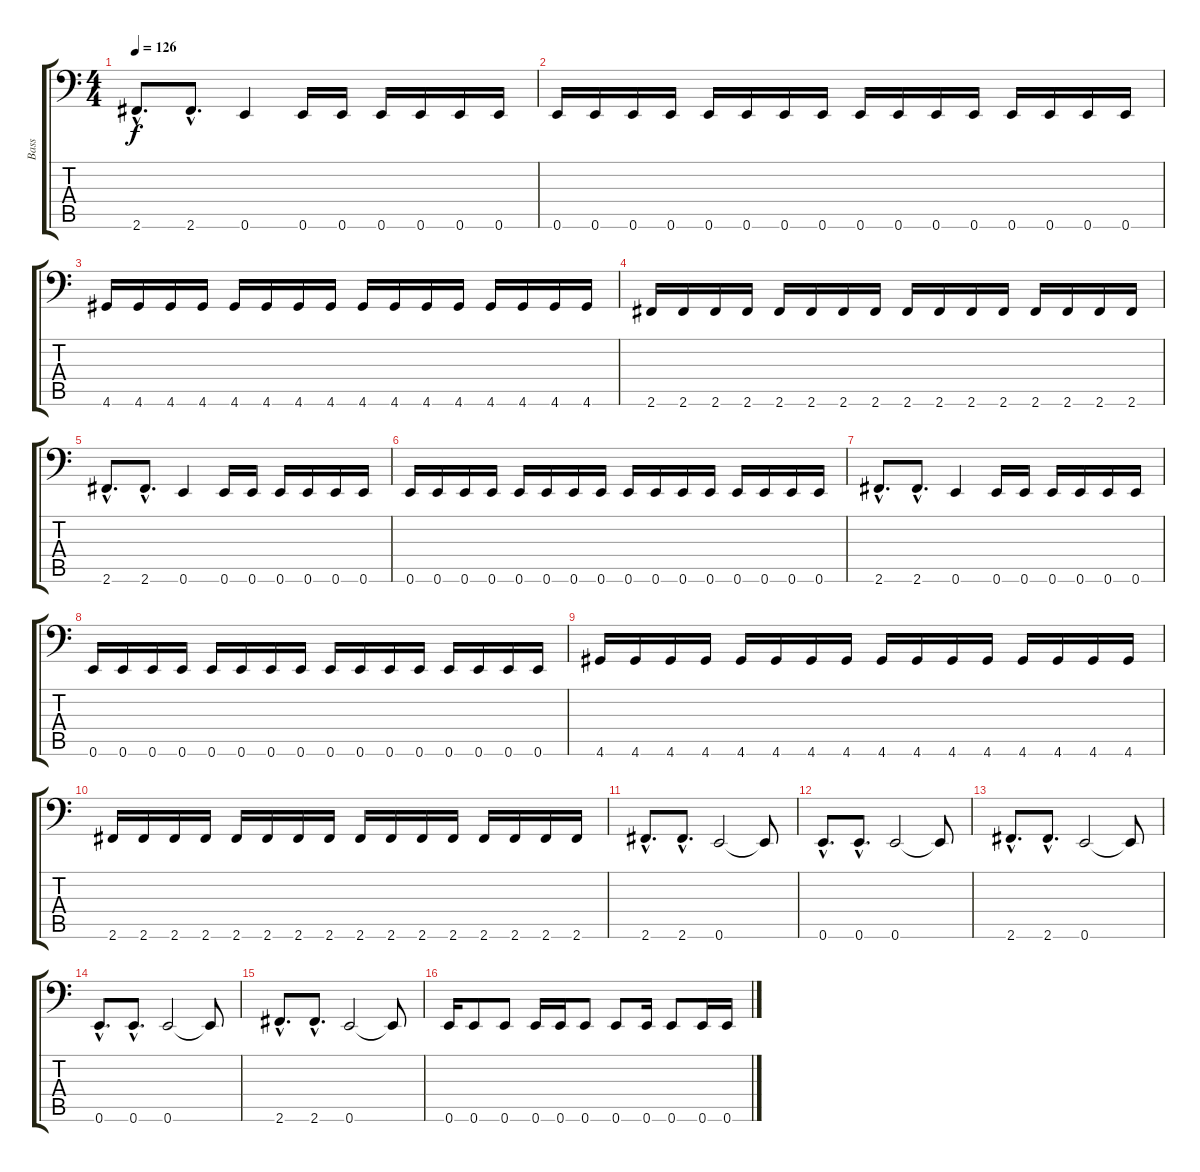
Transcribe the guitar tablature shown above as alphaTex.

\track ("Bass" "Bass") {instrument electricbassfinger}
\staff {score tabs}
\tuning (E3 B2 G2 D2 A1 E1) {hide}
\ts (4 4)
\tempo 126
\clef f4
\ks c
2.6{hac}.8{d dy f} 2.6{hac}.8{d} 0.6.4 0.6.16 0.6.16 0.6.16 0.6.16 0.6.16 0.6.16 |
0.6.16 0.6.16 0.6.16 0.6.16 0.6.16 0.6.16 0.6.16 0.6.16 0.6.16 0.6.16 0.6.16 0.6.16 0.6.16 0.6.16 0.6.16 0.6.16 |
4.6.16 4.6.16 4.6.16 4.6.16 4.6.16 4.6.16 4.6.16 4.6.16 4.6.16 4.6.16 4.6.16 4.6.16 4.6.16 4.6.16 4.6.16 4.6.16 |
2.6.16 2.6.16 2.6.16 2.6.16 2.6.16 2.6.16 2.6.16 2.6.16 2.6.16 2.6.16 2.6.16 2.6.16 2.6.16 2.6.16 2.6.16 2.6.16 |
2.6{hac}.8{d} 2.6{hac}.8{d} 0.6.4 0.6.16 0.6.16 0.6.16 0.6.16 0.6.16 0.6.16 |
0.6.16 0.6.16 0.6.16 0.6.16 0.6.16 0.6.16 0.6.16 0.6.16 0.6.16 0.6.16 0.6.16 0.6.16 0.6.16 0.6.16 0.6.16 0.6.16 |
2.6{hac}.8{d} 2.6{hac}.8{d} 0.6.4 0.6.16 0.6.16 0.6.16 0.6.16 0.6.16 0.6.16 |
0.6.16 0.6.16 0.6.16 0.6.16 0.6.16 0.6.16 0.6.16 0.6.16 0.6.16 0.6.16 0.6.16 0.6.16 0.6.16 0.6.16 0.6.16 0.6.16 |
4.6.16 4.6.16 4.6.16 4.6.16 4.6.16 4.6.16 4.6.16 4.6.16 4.6.16 4.6.16 4.6.16 4.6.16 4.6.16 4.6.16 4.6.16 4.6.16 |
2.6.16 2.6.16 2.6.16 2.6.16 2.6.16 2.6.16 2.6.16 2.6.16 2.6.16 2.6.16 2.6.16 2.6.16 2.6.16 2.6.16 2.6.16 2.6.16 |
2.6{hac}.8{d} 2.6{hac}.8{d} 0.6.2 0.6{t}.8 |
0.6{hac}.8{d} 0.6{hac}.8{d} 0.6.2 0.6{t}.8 |
2.6{hac}.8{d} 2.6{hac}.8{d} 0.6.2 0.6{t}.8 |
0.6{hac}.8{d} 0.6{hac}.8{d} 0.6.2 0.6{t}.8 |
2.6{hac}.8{d} 2.6{hac}.8{d} 0.6.2 0.6{t}.8 |
0.6.16 0.6.8 0.6.8 0.6.16 0.6.16 0.6.8 0.6.8 0.6.16 0.6.8 0.6.16 0.6.16
